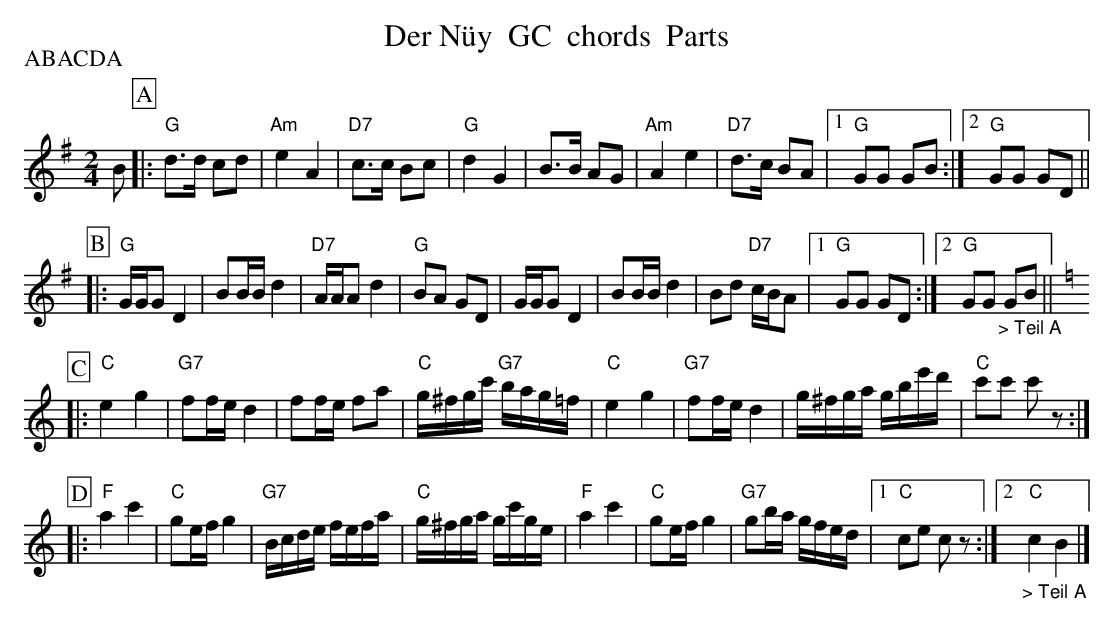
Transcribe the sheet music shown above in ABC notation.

X:1
T: Der N\"uy  GC  chords  Parts
M:2/4
L:1/8
P:ABACDA
K:G %%MIDI gchordon
B [P:A] |: "G"d>d cd | "Am"e2A2 | "D7"c>c Bc | "G"d2G2 | B>B AG | "Am"A2e2 | "D7"d>c BA |1 "G"GG GB :|2 "G"GG GD ||
[P:B] |: "G"G/G/G D2 | BB/B/ d2 | "D7"A/A/A d2 | "G"BA GD | G/G/G D2 | BB/B/ d2 | Bd "D7"c/B/A |1 "G"GG GD :|2 "G"GG"_> Teil A" GB ||
K:C
[P:C] |: "C"e2g2 | "G7"ff/e/ d2 | ff/e/ fa | [L:1/16]  "C"g^fgc' "G7"bag=f | "C"e4g4 | "G7"f2fe d4 | g^fga gbe'd' | "C"c'2c'2 c'2z2 :|
[P:D] |: "F"a4c'4 | "C"g2ef g4 | "G7"Bcde fefa | "C"g^fga gc'ge | "F"a4c'4 | "C"g2ef g4 | "G7"g2ba gfed |1 "C"c2e2 c2z2 :|2 "_> Teil A""C"c4B4 |]
